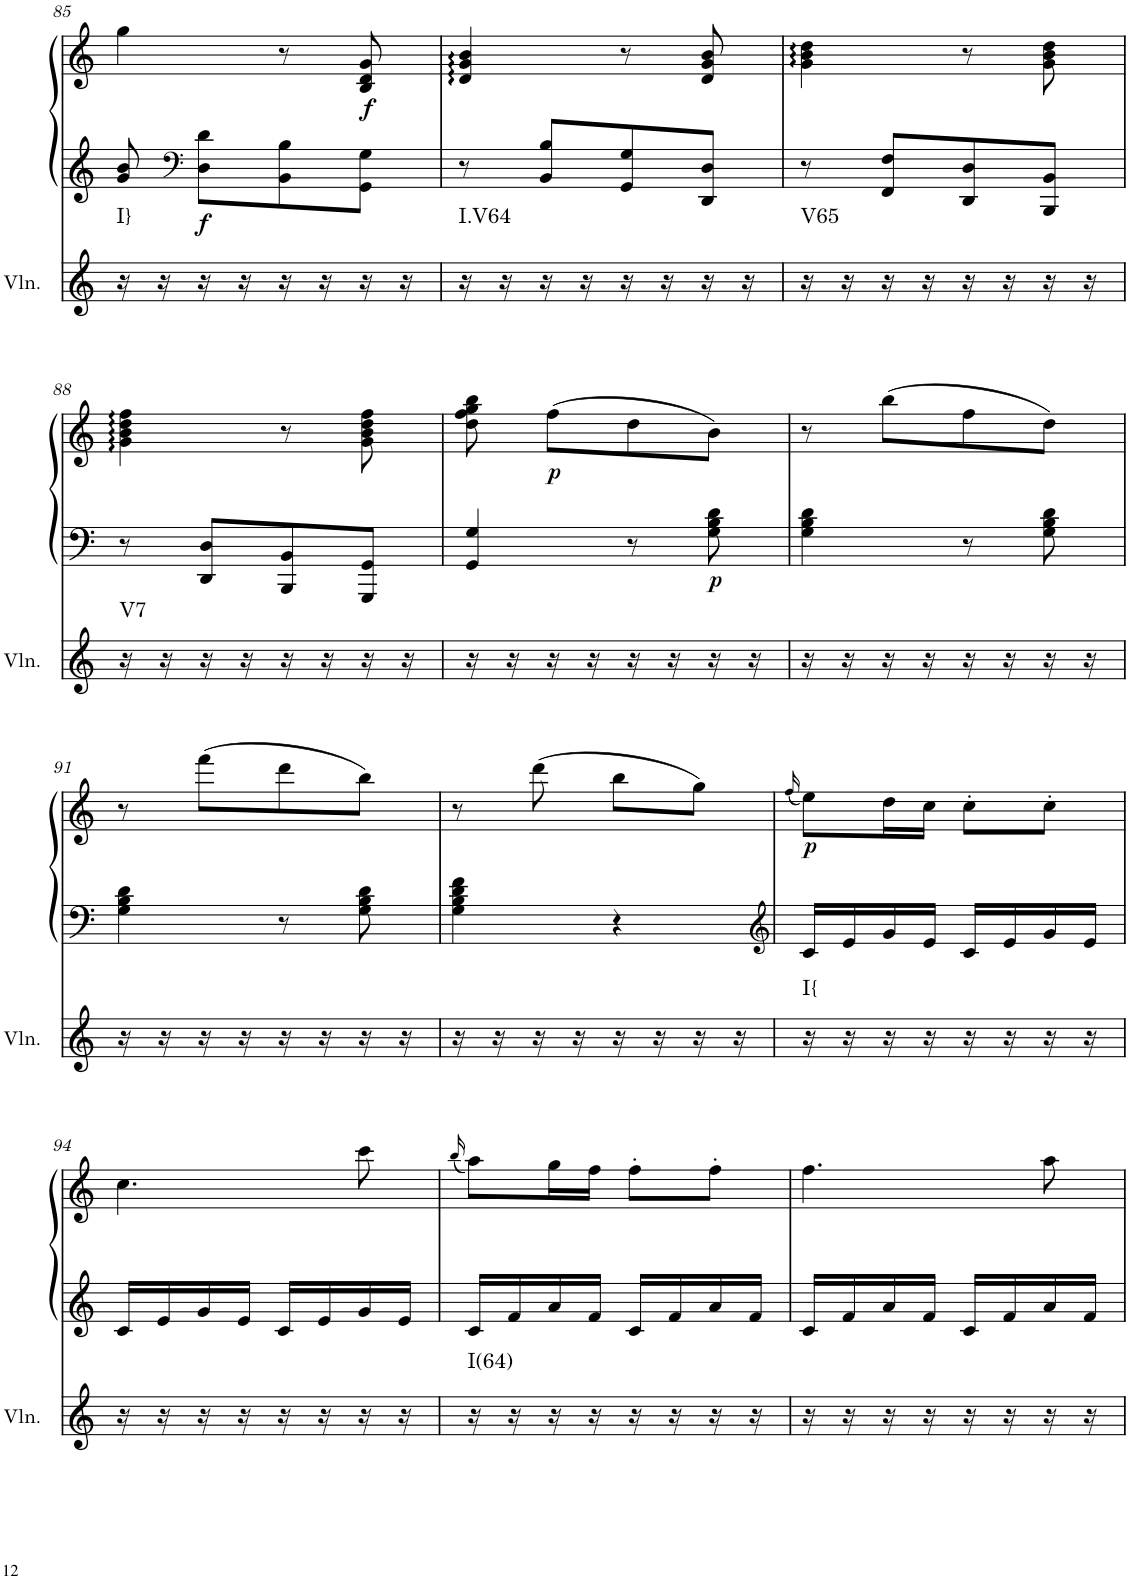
**kern	**harte	**kern	**kern	**dynam
*part2	*part2	*part1	*part1	*part1
*staff3	*	*staff2	*staff1	*staff1/2
*I"Violin	*	*I"Klavier linke Hand	*	*
*I'Vln.	*	*	*	*
!!LO:PB:g=z
*clefG2	*	*clefG2	*clefG2	*
*k[]	*	*k[]	*k[]	*
*M2/4	*	*M2/4	*M2/4	*
=85	=85	=85	=85	=85
!	!LO:H:kt=I}	!	!	!
16r	N	8g/ 8b/	4gg\	.
16r	.	.	.	.
*	*	*clefF4	*	*
!	!	!	!	!LO:DY:b=2
16r	.	8D\ 8d\L	.	f
16r	.	.	.	.
16r	.	8BB\ 8B\	8r	.
16r	.	.	.	.
!	!	!	!	!LO:DY:b
16r	.	8GG\ 8G\J	8B/ 8d/ 8g/	f
16r	.	.	.	.
=86	=86	=86	=86	=86
!	!LO:H:kt=I.V64	!	!	!
16r	N	8r	4d/ 4g/ 4b/	.
16r	.	.	.	.
16r	.	8BB/ 8B/L	.	.
16r	.	.	.	.
16r	.	8GG/ 8G/	8r	.
16r	.	.	.	.
16r	.	8DD/ 8D/J	8d/ 8g/ 8b/	.
16r	.	.	.	.
=87	=87	=87	=87	=87
!	!LO:H:kt=V65	!	!	!
16r	N	8r	4g\ 4b\ 4dd\	.
16r	.	.	.	.
16r	.	8FF/ 8F/L	.	.
16r	.	.	.	.
16r	.	8DD/ 8D/	8r	.
16r	.	.	.	.
16r	.	8BBB/ 8BB/J	8g\ 8b\ 8dd\	.
16r	.	.	.	.
!!LO:LB:g=z
=88	=88	=88	=88	=88
!	!LO:H:kt=V7	!	!	!
16r	N	8r	4g\ 4b\ 4dd\ 4ff\	.
16r	.	.	.	.
16r	.	8DD/ 8D/L	.	.
16r	.	.	.	.
16r	.	8BBB/ 8BB/	8r	.
16r	.	.	.	.
16r	.	8GGG/ 8GG/J	8g\ 8b\ 8dd\ 8ff\	.
16r	.	.	.	.
=89	=89	=89	=89	=89
16r	.	4GG/ 4G/	8dd\ 8ff\ 8gg\ 8bb\	.
16r	.	.	.	.
!	!	!	!	!LO:DY:b
16r	.	.	(8ff\L	p
16r	.	.	.	.
16r	.	8r	8dd\	.
16r	.	.	.	.
!	!	!	!	!LO:DY:b=2
16r	.	8G\ 8B\ 8d\	8b\J)	p
16r	.	.	.	.
=90	=90	=90	=90	=90
16r	.	4G\ 4B\ 4d\	8r	.
16r	.	.	.	.
16r	.	.	(8bb\L	.
16r	.	.	.	.
16r	.	8r	8ff\	.
16r	.	.	.	.
16r	.	8G\ 8B\ 8d\	8dd\J)	.
16r	.	.	.	.
!!LO:LB:g=z
=91	=91	=91	=91	=91
16r	.	4G\ 4B\ 4d\	8r	.
16r	.	.	.	.
16r	.	.	(8fff\L	.
16r	.	.	.	.
16r	.	8r	8ddd\	.
16r	.	.	.	.
16r	.	8G\ 8B\ 8d\	8bb\J)	.
16r	.	.	.	.
=92	=92	=92	=92	=92
16r	.	4G\ 4B\ 4d\ 4f\	8r	.
16r	.	.	.	.
16r	.	.	(8ddd\	.
16r	.	.	.	.
16r	.	4r	8bb\L	.
16r	.	.	.	.
16r	.	.	8gg\J)	.
16r	.	.	.	.
=93	=93	=93	=93	=93
*	*	*clefG2	*	*
.	.	.	(16qff/	.
!	!LO:H:kt=I{	!	!	!LO:DY:b
16r	N	16c/LL	8ee\L)	p
16r	.	16e/	.	.
16r	.	16g/	16dd\L	.
16r	.	16e/JJ	16cc\JJ	.
16r	.	16c/LL	8cc'\L	.
16r	.	16e/	.	.
16r	.	16g/	8cc'\J	.
16r	.	16e/JJ	.	.
!!LO:LB:g=z
=94	=94	=94	=94	=94
16r	.	16c/LL	4.cc\	.
16r	.	16e/	.	.
16r	.	16g/	.	.
16r	.	16e/JJ	.	.
16r	.	16c/LL	.	.
16r	.	16e/	.	.
16r	.	16g/	8ccc\	.
16r	.	16e/JJ	.	.
=95	=95	=95	=95	=95
.	.	.	(16qbb/	.
!	!LO:H:kt=I(64)	!	!	!
16r	N	16c/LL	8aa\L)	.
16r	.	16f/	.	.
16r	.	16a/	16gg\L	.
16r	.	16f/JJ	16ff\JJ	.
16r	.	16c/LL	8ff'\L	.
16r	.	16f/	.	.
16r	.	16a/	8ff'\J	.
16r	.	16f/JJ	.	.
=96	=96	=96	=96	=96
16r	.	16c/LL	4.ff\	.
16r	.	16f/	.	.
16r	.	16a/	.	.
16r	.	16f/JJ	.	.
16r	.	16c/LL	.	.
16r	.	16f/	.	.
16r	.	16a/	8aa\	.
16r	.	16f/JJ	.	.
=	=	=	=	=
*-	*-	*-	*-	*-
